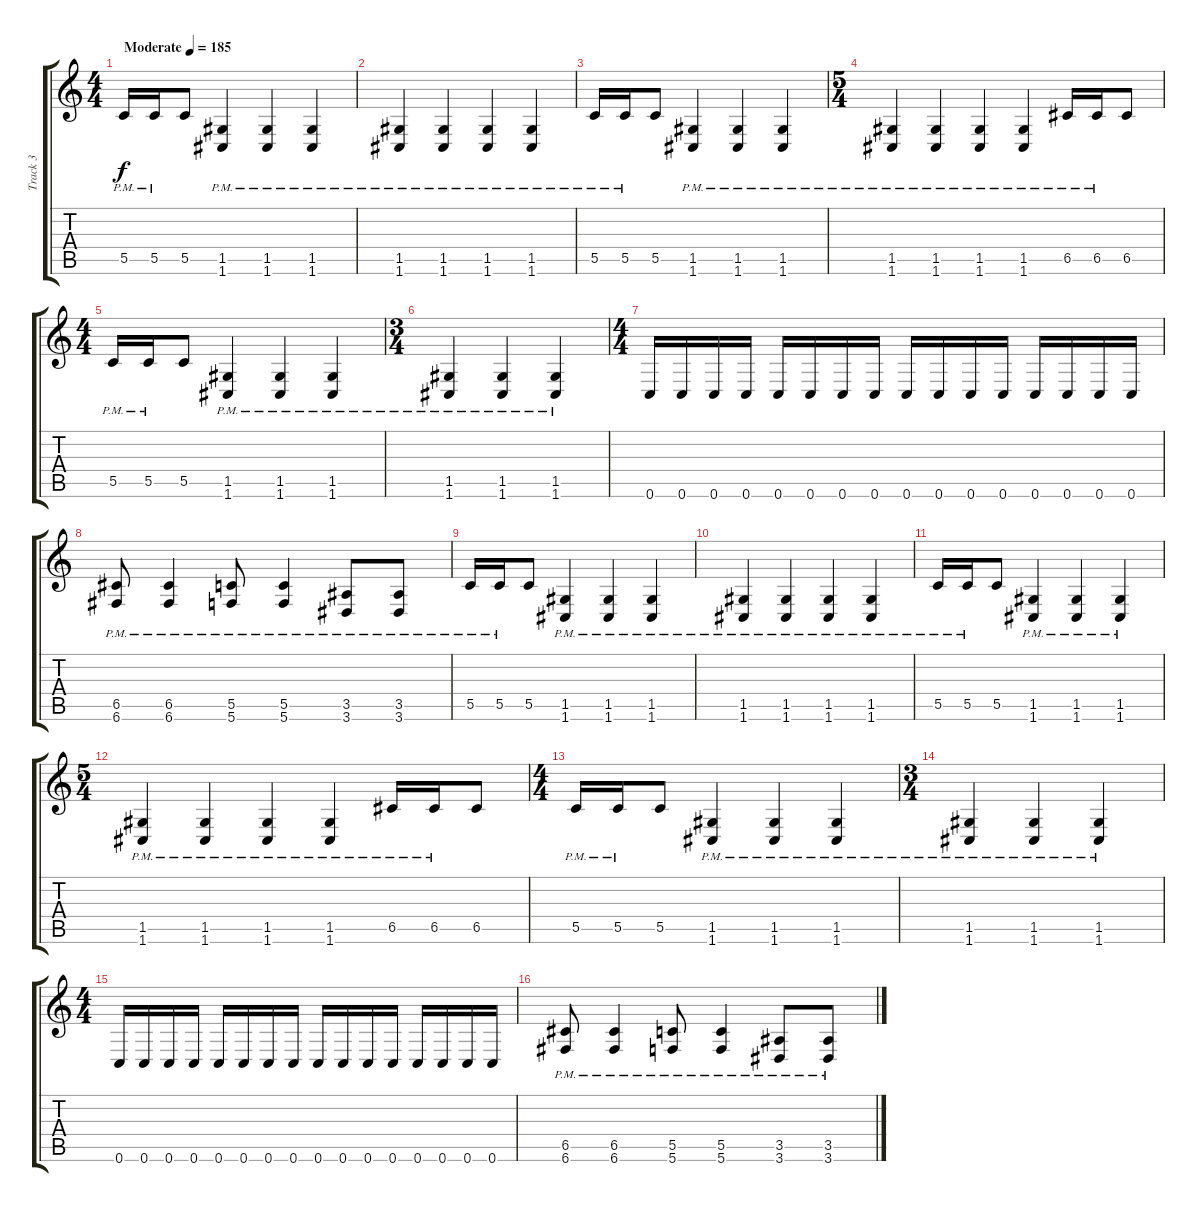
\track ("Track 3" "Track 3") {instrument overdrivenguitar}
\staff {score tabs}
\tuning (D4 A3 F3 C3 G2 C2) {hide}
\ts (4 4)
\tempo (185 "Moderate")
\clef g2
\ks c
5.5{pm}.16{dy f instrument overdrivenguitar} 5.5{pm}.16 5.5.8 (1.5{pm} 1.6{pm}).4 (1.5{pm} 1.6{pm}).4 (1.5{pm} 1.6{pm}).4 |
(1.5{pm} 1.6{pm}).4 (1.5{pm} 1.6{pm}).4 (1.5{pm} 1.6{pm}).4 (1.5{pm} 1.6{pm}).4 |
5.5{pm}.16 5.5{pm}.16 5.5.8 (1.5{pm} 1.6{pm}).4 (1.5{pm} 1.6{pm}).4 (1.5{pm} 1.6{pm}).4 |
\ts (5 4)
(1.5{pm} 1.6{pm}).4 (1.5{pm} 1.6{pm}).4 (1.5{pm} 1.6{pm}).4 (1.5{pm} 1.6{pm}).4 6.5{pm}.16 6.5{pm}.16 6.5.8 |
\ts (4 4)
5.5{pm}.16 5.5{pm}.16 5.5.8 (1.5{pm} 1.6{pm}).4 (1.5{pm} 1.6{pm}).4 (1.5{pm} 1.6{pm}).4 |
\ts (3 4)
(1.5{pm} 1.6{pm}).4 (1.5{pm} 1.6{pm}).4 (1.5{pm} 1.6{pm}).4 |
\ts (4 4)
0.6.16 0.6.16 0.6.16 0.6.16 0.6.16 0.6.16 0.6.16 0.6.16 0.6.16 0.6.16 0.6.16 0.6.16 0.6.16 0.6.16 0.6.16 0.6.16 |
(6.5{pm} 6.6{pm}).8 (6.5{pm} 6.6{pm}).4 (5.5{pm} 5.6{pm}).8 (5.5{pm} 5.6{pm}).4 (3.5{pm} 3.6{pm}).8 (3.5{pm} 3.6{pm}).8 |
5.5{pm}.16 5.5{pm}.16 5.5.8 (1.5{pm} 1.6{pm}).4 (1.5{pm} 1.6{pm}).4 (1.5{pm} 1.6{pm}).4 |
(1.5{pm} 1.6{pm}).4 (1.5{pm} 1.6{pm}).4 (1.5{pm} 1.6{pm}).4 (1.5{pm} 1.6{pm}).4 |
5.5{pm}.16 5.5{pm}.16 5.5.8 (1.5{pm} 1.6{pm}).4 (1.5{pm} 1.6{pm}).4 (1.5{pm} 1.6{pm}).4 |
\ts (5 4)
(1.5{pm} 1.6{pm}).4 (1.5{pm} 1.6{pm}).4 (1.5{pm} 1.6{pm}).4 (1.5{pm} 1.6{pm}).4 6.5{pm}.16 6.5{pm}.16 6.5.8 |
\ts (4 4)
5.5{pm}.16 5.5{pm}.16 5.5.8 (1.5{pm} 1.6{pm}).4 (1.5{pm} 1.6{pm}).4 (1.5{pm} 1.6{pm}).4 |
\ts (3 4)
(1.5{pm} 1.6{pm}).4 (1.5{pm} 1.6{pm}).4 (1.5{pm} 1.6{pm}).4 |
\ts (4 4)
0.6.16 0.6.16 0.6.16 0.6.16 0.6.16 0.6.16 0.6.16 0.6.16 0.6.16 0.6.16 0.6.16 0.6.16 0.6.16 0.6.16 0.6.16 0.6.16 |
(6.5{pm} 6.6{pm}).8 (6.5{pm} 6.6{pm}).4 (5.5{pm} 5.6{pm}).8 (5.5{pm} 5.6{pm}).4 (3.5{pm} 3.6{pm}).8 (3.5{pm} 3.6{pm}).8
